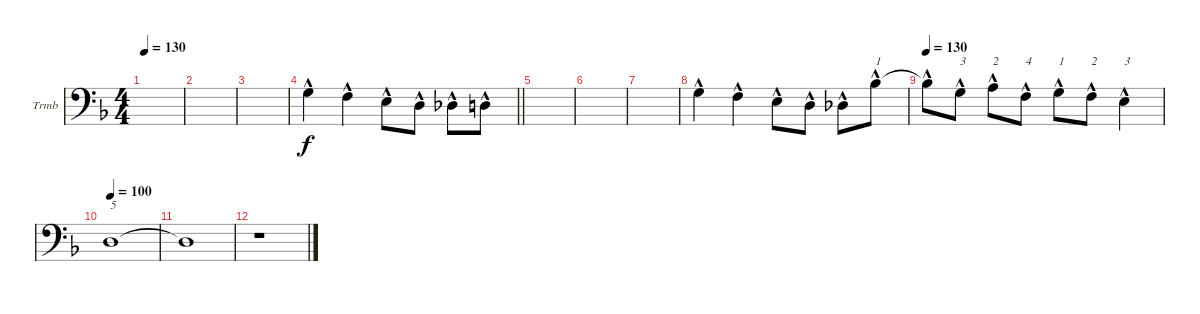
\defaultSystemsLayout 4
\bracketExtendMode groupsimilarinstruments
\firstSystemTrackNameOrientation horizontal
\otherSystemsTrackNameOrientation horizontal
\track ("Trombone" "Trmb") {instrument synthbass1}
\staff {score}
\tuning (C3 G2 D2 A1 E1 B0 Gb0)
\ts (4 4)
\tempo 130
\clef f4
\scale
0.333333
\ks dminor
|
\scale
0.333333 |
\scale
0.333333 |
\scale
0.333333
\barLineRight lightlight
10.4{hac}.4 8.4{hac}.4 7.4{hac}.8 10.5{hac}.8 4.4{hac}.8 0.3{hac}.8 |
\scale
0.333333 |
\scale
0.333333 |
\scale
0.333333 |
\scale
0.333333 10.4{hac}.4 8.4{hac}.4 7.4{hac}.8 10.5{hac}.8 4.4{hac}.8 8.3{hac}.8{txt "1"} |
\tempo 130
\scale
0.333333 8.3{hac t}.8 0.2{hac}.8{txt "3"} 2.2{hac}.8{txt "2"} 3.3{hac}.8{txt "4"} 0.2{hac}.8{txt "1"} 3.3{hac}.8{txt "2"} 2.3{hac}.4{txt "3"} |
\tempo (100 0.025)
\scale
0.333333 0.3.1{txt "5"} |
0.3{t}.1 |
r.1
